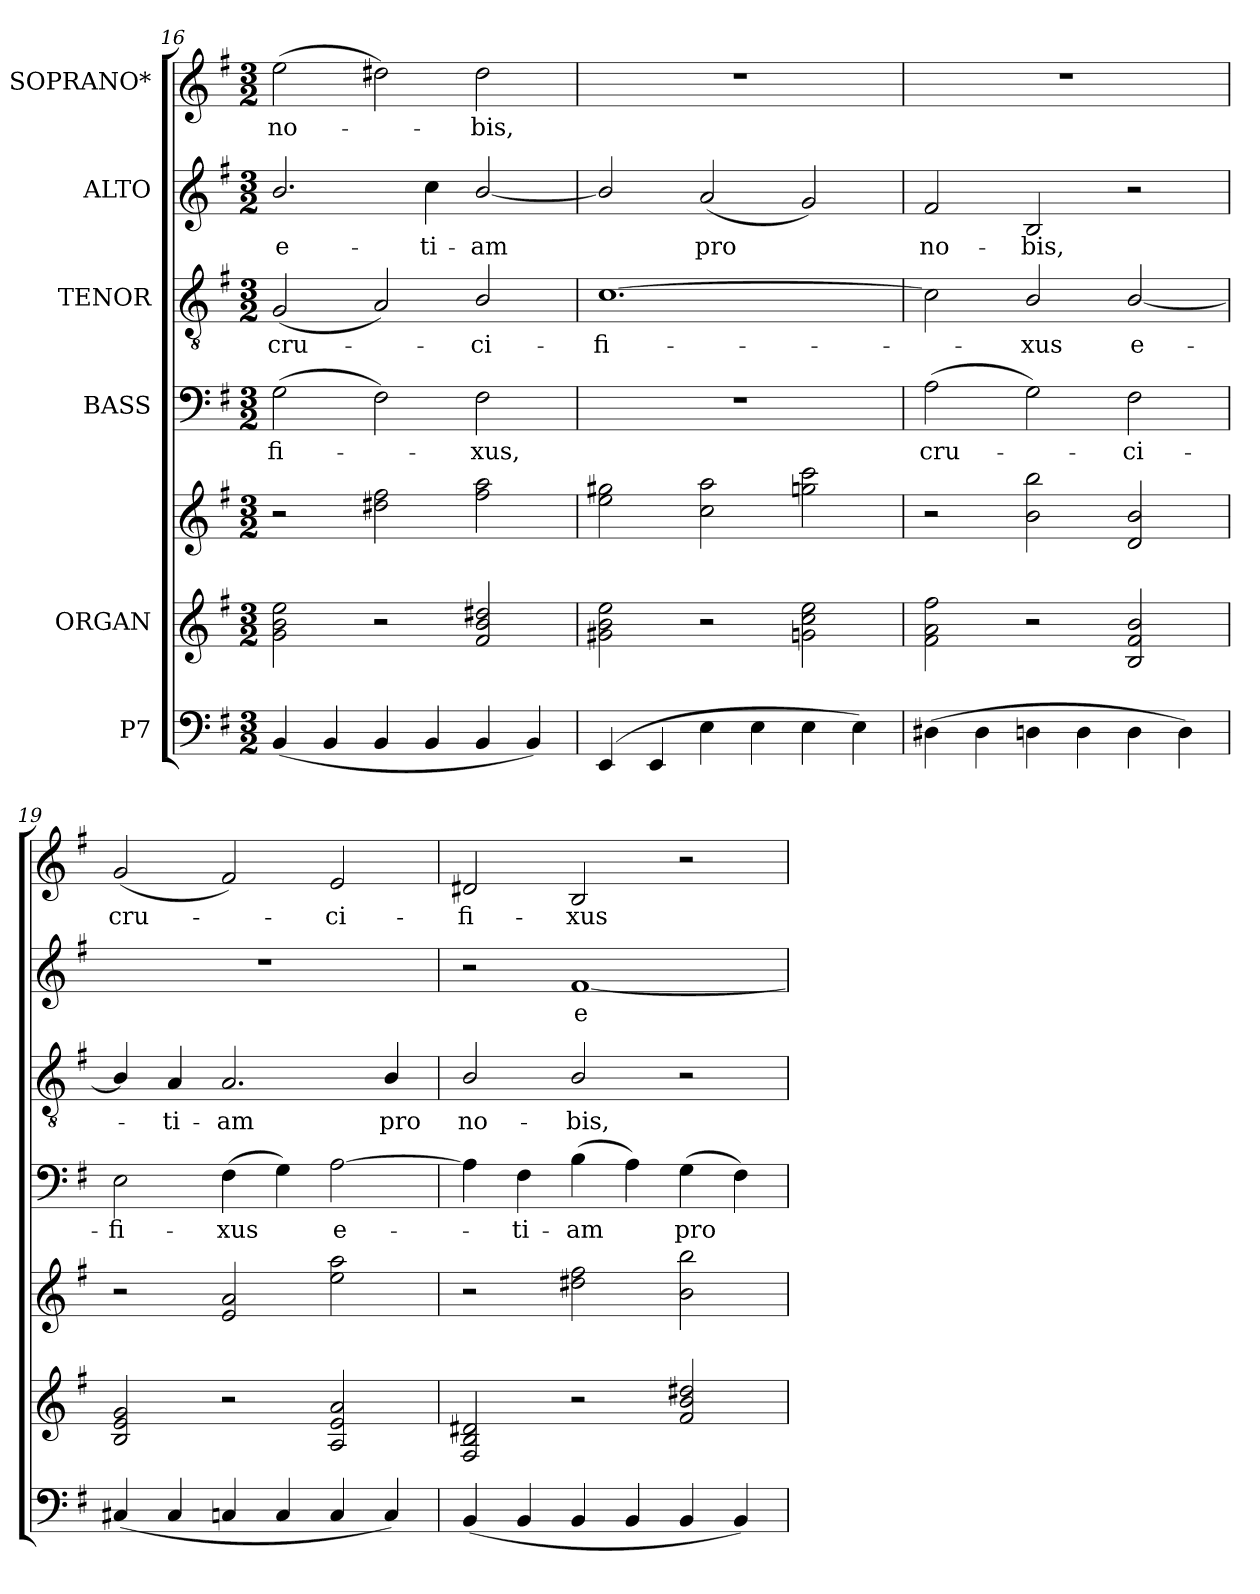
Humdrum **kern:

**kern	**kern	**kern	**kern	**text	**kern	**text	**kern	**text	**kern	**text
*part6	*part5	*part5	*part4	*part4	*part3	*part3	*part2	*part2	*part1	*part1
*staff7	*staff6	*staff5	*staff4	*staff4	*staff3	*staff3	*staff2	*staff2	*staff1	*staff1
*I"P7	*I"ORGAN	*	*I"BASS	*	*I"TENOR	*	*I"ALTO	*	*I"SOPRANO*	*
*clefF4	*clefG2	*clefG2	*clefF4	*	*clefGv2	*	*clefG2	*	*clefG2	*
*	*	*	*	*	*ITrd7c12	*	*	*	*	*
*k[f#]	*k[f#]	*k[f#]	*k[f#]	*	*k[f#]	*	*k[f#]	*	*k[f#]	*
*G:	*G:	*G:	*G:	*	*G:	*	*G:	*	*G:	*
*M3/2	*M3/2	*M3/2	*M3/2	*	*M3/2	*	*M3/2	*	*M3/2	*
=16	=16	=16	=16	=16	=16	=16	=16	=16	=16	=16
!	!	!	!	!LO:LY:b:color=#000000	!	!	!	!	!	!
!	!	!	!	!	!	!LO:LY:b:color=#000000	!	!	!	!
!	!	!	!	!	!	!	!	!LO:LY:b:color=#000000	!	!
!	!	!	!	!	!	!	!	!	!	!LO:LY:b:color=#000000
(4BBi/	2gi\ 2bi 2eei	2r	(2Gi\	-fi-	(2GGi/	cru-	2.bi/	e-	(2eei\	no-
4BBi/	.	.	.	.	.	.	.	.	.	.
4BBi/	2r	2dd#Xi\ 2ff#i	2F#i\)	.	2AAi/)	.	.	.	2dd#Xi\)	.
!	!	!	!	!	!	!	!	!LO:LY:b:color=#000000	!	!
4BBi/	.	.	.	.	.	.	4cci\	-ti-	.	.
!	!	!	!	!LO:LY:b:color=#000000	!	!	!	!	!	!
!	!	!	!	!	!	!LO:LY:b:color=#000000	!	!	!	!
!	!	!	!	!	!	!	!	!LO:LY:b:color=#000000	!	!
!	!	!	!	!	!	!	!	!	!	!LO:LY:b:color=#000000
4BBi/	2f#i/ 2bi 2dd#Xi	2ff#i\ 2aai	2F#i\	-xus,	2BBi/	-ci-	[2bi/	-am	2dd#i\	-bis,
4BBi/)	.	.	.	.	.	.	.	.	.	.
=17	=17	=17	=17	=17	=17	=17	=17	=17	=17	=17
!	!	!	!LO:N:vis=1	!	!	!	!	!	!	!
!	!	!	!	!	!	!LO:LY:b:color=#000000	!	!	!LO:N:vis=1	!
(4EEi/	2g#Xi\ 2bi 2eei	2eei\ 2gg#Xi	1.r	.	[1.Ci	-fi-	2bi/]	.	1.r	.
4EEi/	.	.	.	.	.	.	.	.	.	.
!	!	!	!	!	!	!	!	!LO:LY:b:color=#000000	!	!
4Ei\	2r	2cci\ 2aai	.	.	.	.	(2ai/	pro	.	.
4Ei\	.	.	.	.	.	.	.	.	.	.
4Ei\	2gni\ 2cci 2eei	2ggni\ 2ccci	.	.	.	.	2gi/)	.	.	.
4Ei\)	.	.	.	.	.	.	.	.	.	.
=18	=18	=18	=18	=18	=18	=18	=18	=18	=18	=18
!	!	!	!	!LO:LY:b:color=#000000	!	!	!	!	!	!
!	!	!	!	!	!	!	!	!LO:LY:b:color=#000000	!LO:N:vis=1	!
(4D#Xi\	2f#i\ 2ai 2ff#i	2r	(2Ai\	cru-	2Ci\]	.	2f#i/	no-	1.r	.
4D#i\	.	.	.	.	.	.	.	.	.	.
!	!	!	!	!	!	!LO:LY:b:color=#000000	!	!	!	!
!	!	!	!	!	!	!	!	!LO:LY:b:color=#000000	!	!
4Dni\	2r	2bi\ 2bbi	2Gi\)	.	2BBi/	-xus	2Bi/	-bis,	.	.
4Di\	.	.	.	.	.	.	.	.	.	.
!	!	!	!	!LO:LY:b:color=#000000	!	!	!	!	!	!
!	!	!	!	!	!	!LO:LY:b:color=#000000	!	!	!	!
4Di\	2Bi/ 2f#i 2bi	2di/ 2bi	2F#i\	-ci-	[2BBi/	e-	2r	.	.	.
4Di\)	.	.	.	.	.	.	.	.	.	.
=19	=19	=19	=19	=19	=19	=19	=19	=19	=19	=19
!	!	!	!	!LO:LY:b:color=#000000	!	!	!LO:N:vis=1	!	!	!
!	!	!	!	!	!	!	!	!	!	!LO:LY:b:color=#000000
(4C#Xi/	2Bi/ 2ei 2gi	2r	2Ei\	-fi-	4BBi/]	.	1.r	.	(2gi/	cru-
!	!	!	!	!	!	!LO:LY:b:color=#000000	!	!	!	!
4C#i/	.	.	.	.	4AAi/	-ti-	.	.	.	.
!	!	!	!	!LO:LY:b:color=#000000	!	!	!	!	!	!
!	!	!	!	!	!	!LO:LY:b:color=#000000	!	!	!	!
4Cni/	2r	2ei/ 2ai	(4F#i\	-xus	2.AAi/	-am	.	.	2f#i/)	.
4Ci/	.	.	4Gi\)	.	.	.	.	.	.	.
!	!	!	!	!LO:LY:b:color=#000000	!	!	!	!	!	!
!	!	!	!	!	!	!	!	!	!	!LO:LY:b:color=#000000
4Ci/	2Ai/ 2ei 2ai	2eei\ 2aai	[2Ai\	e-	.	.	.	.	2ei/	-ci-
!	!	!	!	!	!	!LO:LY:b:color=#000000	!	!	!	!
4Ci/)	.	.	.	.	4BBi/	pro	.	.	.	.
=20	=20	=20	=20	=20	=20	=20	=20	=20	=20	=20
!	!	!	!	!	!	!LO:LY:b:color=#000000	!	!	!	!
!	!	!	!	!	!	!	!	!	!	!LO:LY:b:color=#000000
(4BBi/	2F#i/ 2Bi 2d#Xi	2r	4Ai\]	.	2BBi/	no-	2r	.	2d#Xi/	-fi-
!	!	!	!	!LO:LY:b:color=#000000	!	!	!	!	!	!
4BBi/	.	.	4F#i\	-ti-	.	.	.	.	.	.
!	!	!	!	!LO:LY:b:color=#000000	!	!	!	!	!	!
!	!	!	!	!	!	!LO:LY:b:color=#000000	!	!	!	!
!	!	!	!	!	!	!	!	!LO:LY:b:color=#000000	!	!
!	!	!	!	!	!	!	!	!	!	!LO:LY:b:color=#000000
4BBi/	2r	2dd#Xi\ 2ff#i	(4Bi\	-am	2BBi/	-bis,	[1f#i	e-	2Bi/	-xus
4BBi/	.	.	4Ai\)	.	.	.	.	.	.	.
!	!	!	!	!LO:LY:b:color=#000000	!	!	!	!	!	!
4BBi/	2f#i/ 2bi 2dd#Xi	2bi\ 2bbi	(4Gi\	pro	2r	.	.	.	2r	.
4BBi/)	.	.	4F#i\)	.	.	.	.	.	.	.
=	=	=	=	=	=	=	=	=	=	=
*-	*-	*-	*-	*-	*-	*-	*-	*-	*-	*-
